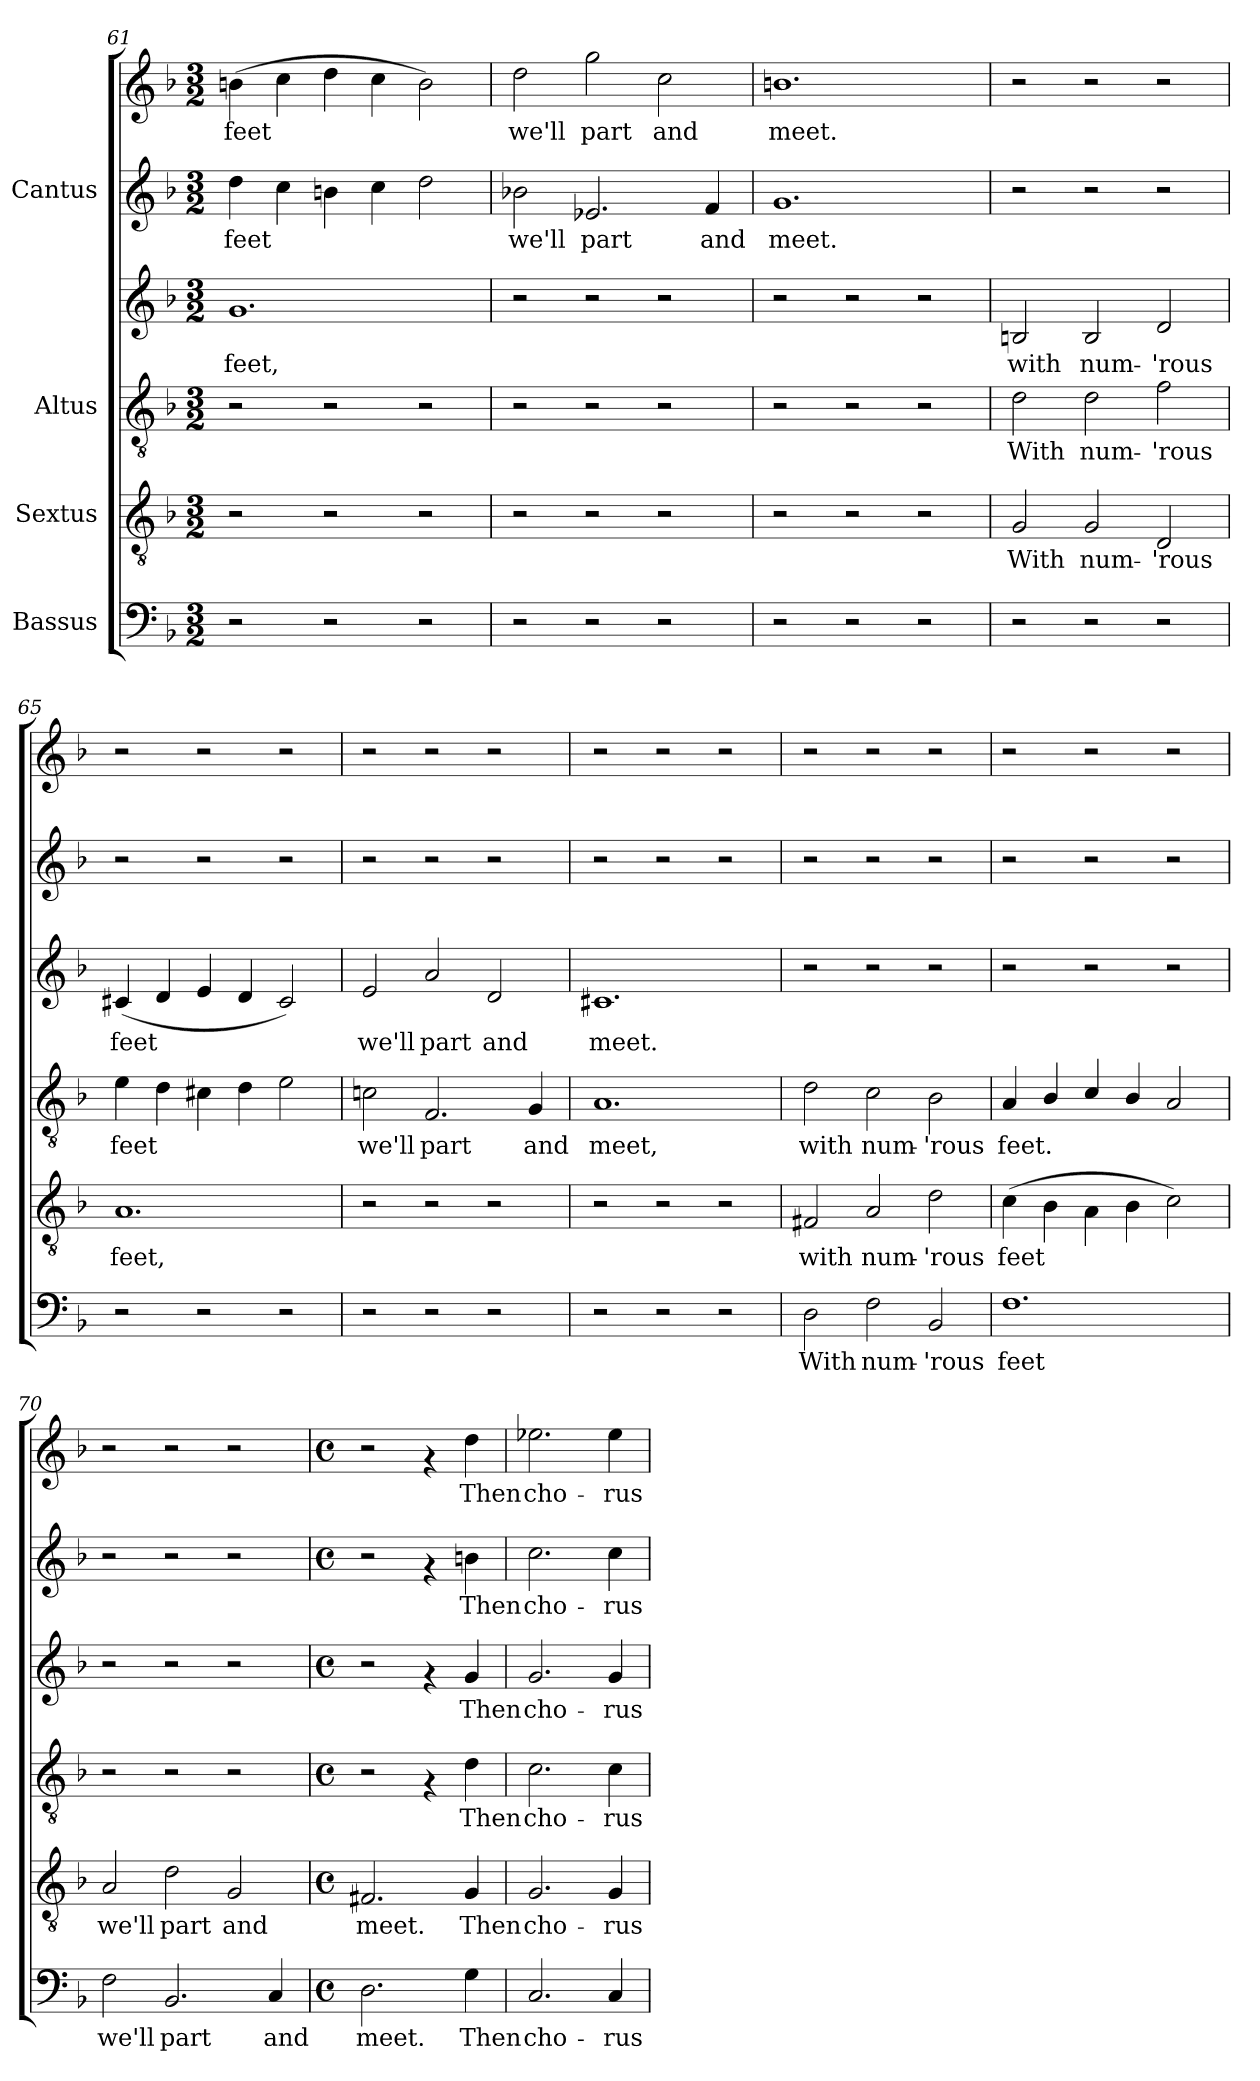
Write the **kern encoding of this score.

**kern	**text	**kern	**text	**kern	**text	**kern	**text	**kern	**text	**kern	**text
*part4	*part4	*part3	*part3	*part2	*part2	*part2	*part2	*part1	*part1	*part1	*part1
*staff6	*staff6	*staff5	*staff5	*staff4	*staff4	*staff3	*staff3	*staff2	*staff2	*staff1	*staff1
*I"Bassus	*	*I"Sextus	*	*I"Altus	*	*	*	*I"Cantus	*	*	*
*clefF4	*	*clefGv2	*	*clefGv2	*	*clefG2	*	*clefG2	*	*clefG2	*
*k[b-]	*	*k[b-]	*	*k[b-]	*	*k[b-]	*	*k[b-]	*	*k[b-]	*
*F:	*	*F:	*	*F:	*	*F:	*	*F:	*	*F:	*
*M3/2	*	*M3/2	*	*M3/2	*	*M3/2	*	*M3/2	*	*M3/2	*
=61	=61	=61	=61	=61	=61	=61	=61	=61	=61	=61	=61
!	!	!	!	!	!	!	!LO:LY:b:cj	!	!LO:LY:b:cj	!	!LO:LY:b:cj
2r	.	2r	.	2r	.	1.g	feet,	4dd\	feet	(>4bn\	feet
!	!	!	!	!	!	!	!	!	!LO:LY:b:cj	!	!LO:LY:b:cj
.	.	.	.	.	.	.	.	4cc\	.	4cc\	.
!	!	!	!	!	!	!	!	!	!LO:LY:b:cj	!	!LO:LY:b:cj
2r	.	2r	.	2r	.	.	.	4bn\	.	4dd\	.
!	!	!	!	!	!	!	!	!	!LO:LY:b:cj	!	!LO:LY:b:cj
.	.	.	.	.	.	.	.	4cc\	.	4cc\	.
!	!	!	!	!	!	!	!	!	!LO:LY:b:cj	!	!LO:LY:b:cj
2r	.	2r	.	2r	.	.	.	2dd\	.	2b\)	.
!!LO:PB:g=z
=62	=62	=62	=62	=62	=62	=62	=62	=62	=62	=62	=62
!	!	!	!	!	!	!	!	!	!LO:LY:b:cj	!	!LO:LY:b:cj
2r	.	2r	.	2r	.	2r	.	2b-X\	we'll	2dd\	we'll
!	!	!	!	!	!	!	!	!	!LO:LY:b:cj	!	!LO:LY:b:cj
2r	.	2r	.	2r	.	2r	.	2.e-X/	part	2gg\	part
!	!	!	!	!	!	!	!	!	!	!	!LO:LY:b:cj
2r	.	2r	.	2r	.	2r	.	.	.	2cc\	and
!	!	!	!	!	!	!	!	!	!LO:LY:b:cj	!	!
.	.	.	.	.	.	.	.	4f/	and	.	.
=63	=63	=63	=63	=63	=63	=63	=63	=63	=63	=63	=63
!	!	!	!	!	!	!	!	!	!LO:LY:b:cj	!	!LO:LY:b:cj
2r	.	2r	.	2r	.	2r	.	1.g	meet.	1.bn	meet.
2r	.	2r	.	2r	.	2r	.	.	.	.	.
2r	.	2r	.	2r	.	2r	.	.	.	.	.
=64	=64	=64	=64	=64	=64	=64	=64	=64	=64	=64	=64
!	!	!	!LO:LY:b:cj	!	!LO:LY:b:cj	!	!LO:LY:b:cj	!	!	!	!
2r	.	2G/	With	2d\	With	2Bn/	with	2r	.	2r	.
!	!	!	!LO:LY:b:cj	!	!LO:LY:b:cj	!	!LO:LY:b:cj	!	!	!	!
2r	.	2G/	num-	2d\	num-	2B/	num-	2r	.	2r	.
!	!	!	!LO:LY:b:cj	!	!LO:LY:b:cj	!	!LO:LY:b:cj	!	!	!	!
2r	.	2D/	-'rous	2f\	-'rous	2d/	-'rous	2r	.	2r	.
=65	=65	=65	=65	=65	=65	=65	=65	=65	=65	=65	=65
!	!	!	!LO:LY:b:cj	!	!LO:LY:b:cj	!	!LO:LY:b:cj	!	!	!	!
2r	.	1.A	feet,	4e\	feet	(<4c#X/	feet	2r	.	2r	.
!	!	!	!	!	!LO:LY:b:cj	!	!LO:LY:b:cj	!	!	!	!
.	.	.	.	4d\	.	4d/	.	.	.	.	.
!	!	!	!	!	!LO:LY:b:cj	!	!LO:LY:b:cj	!	!	!	!
2r	.	.	.	4c#X\	.	4e/	.	2r	.	2r	.
!	!	!	!	!	!LO:LY:b:cj	!	!LO:LY:b:cj	!	!	!	!
.	.	.	.	4d\	.	4d/	.	.	.	.	.
!	!	!	!	!	!LO:LY:b:cj	!	!LO:LY:b:cj	!	!	!	!
2r	.	.	.	2e\	.	2c#/)	.	2r	.	2r	.
=66	=66	=66	=66	=66	=66	=66	=66	=66	=66	=66	=66
!	!	!	!	!	!LO:LY:b:cj	!	!LO:LY:b:cj	!	!	!	!
2r	.	2r	.	2cn\	we'll	2e/	we'll	2r	.	2r	.
!	!	!	!	!	!LO:LY:b:cj	!	!LO:LY:b:cj	!	!	!	!
2r	.	2r	.	2.F/	part	2a/	part	2r	.	2r	.
!	!	!	!	!	!	!	!LO:LY:b:cj	!	!	!	!
2r	.	2r	.	.	.	2d/	and	2r	.	2r	.
!	!	!	!	!	!LO:LY:b:cj	!	!	!	!	!	!
.	.	.	.	4G/	and	.	.	.	.	.	.
!!LO:LB:g=z
=67	=67	=67	=67	=67	=67	=67	=67	=67	=67	=67	=67
!	!	!	!	!	!LO:LY:b:cj	!	!LO:LY:b:cj	!	!	!	!
2r	.	2r	.	1.A	meet,	1.c#X	meet.	2r	.	2r	.
2r	.	2r	.	.	.	.	.	2r	.	2r	.
2r	.	2r	.	.	.	.	.	2r	.	2r	.
=68	=68	=68	=68	=68	=68	=68	=68	=68	=68	=68	=68
!	!LO:LY:b:cj	!	!LO:LY:b:cj	!	!LO:LY:b:cj	!	!	!	!	!	!
2D\	With	2F#X/	with	2d\	with	2r	.	2r	.	2r	.
!	!LO:LY:b:cj	!	!LO:LY:b:cj	!	!LO:LY:b:cj	!	!	!	!	!	!
2F\	num-	2A/	num-	2c\	num-	2r	.	2r	.	2r	.
!	!LO:LY:b:cj	!	!LO:LY:b:cj	!	!LO:LY:b:cj	!	!	!	!	!	!
2BB-/	-'rous	2d\	-'rous	2B-\	-'rous	2r	.	2r	.	2r	.
=69	=69	=69	=69	=69	=69	=69	=69	=69	=69	=69	=69
!	!LO:LY:b:cj	!	!LO:LY:b:cj	!	!LO:LY:b:cj	!	!	!	!	!	!
1.F	feet	(>4c\	feet	4A/	feet.	2r	.	2r	.	2r	.
!	!	!	!LO:LY:b:cj	!	!LO:LY:b:cj	!	!	!	!	!	!
.	.	4B-\	.	4B-/	.	.	.	.	.	.	.
!	!	!	!LO:LY:b:cj	!	!LO:LY:b:cj	!	!	!	!	!	!
.	.	4A\	.	4c/	.	2r	.	2r	.	2r	.
!	!	!	!LO:LY:b:cj	!	!LO:LY:b:cj	!	!	!	!	!	!
.	.	4B-\	.	4B-/	.	.	.	.	.	.	.
!	!	!	!LO:LY:b:cj	!	!LO:LY:b:cj	!	!	!	!	!	!
.	.	2c\)	.	2A/	.	2r	.	2r	.	2r	.
=70	=70	=70	=70	=70	=70	=70	=70	=70	=70	=70	=70
!	!LO:LY:b:cj	!	!LO:LY:b:cj	!	!	!	!	!	!	!	!
2F\	we'll	2A/	we'll	2r	.	2r	.	2r	.	2r	.
!	!LO:LY:b:cj	!	!LO:LY:b:cj	!	!	!	!	!	!	!	!
2.BB-/	part	2d\	part	2r	.	2r	.	2r	.	2r	.
!	!	!	!LO:LY:b:cj	!	!	!	!	!	!	!	!
.	.	2G/	and	2r	.	2r	.	2r	.	2r	.
!	!LO:LY:b:cj	!	!	!	!	!	!	!	!	!	!
4C/	and	.	.	.	.	.	.	.	.	.	.
=71	=71	=71	=71	=71	=71	=71	=71	=71	=71	=71	=71
*M4/4	*	*M4/4	*	*M4/4	*	*M4/4	*	*M4/4	*	*M4/4	*
*met(c)	*	*met(c)	*	*met(c)	*	*met(c)	*	*met(c)	*	*met(c)	*
*	*	*	*	*	*	*	*	*	*	*MM156	*
!	!LO:LY:b:cj	!	!LO:LY:b:cj	!	!	!	!	!	!	!	!
2.D\	meet.	2.F#X/	meet.	2r	.	2r	.	2r	.	2r	.
.	.	.	.	4rF	.	4rf	.	4rf	.	4rf	.
!	!LO:LY:b:cj	!	!LO:LY:b:cj	!	!LO:LY:b:cj	!	!LO:LY:b:cj	!	!LO:LY:b:cj	!	!LO:LY:b:cj
4G\	Then	4G/	Then	4d\	Then	4g/	Then	4bn\	Then	4dd\	Then
!!LO:PB:g=z
=72	=72	=72	=72	=72	=72	=72	=72	=72	=72	=72	=72
!	!LO:LY:b:cj	!	!LO:LY:b:cj	!	!LO:LY:b:cj	!	!LO:LY:b:cj	!	!LO:LY:b:cj	!	!LO:LY:b:cj
2.C/	cho-	2.G/	cho-	2.c\	-cho-	2.g/	cho-	2.cc\	-cho-	2.ee-X\	cho-
!	!LO:LY:b:cj	!	!LO:LY:b:cj	!	!LO:LY:b:cj	!	!LO:LY:b:cj	!	!LO:LY:b:cj	!	!LO:LY:b:cj
4C/	-rus-	4G/	-rus-	4c\	-rus-	4g/	-rus-	4cc\	-rus-	4ee-\	-rus-
=	=	=	=	=	=	=	=	=	=	=	=
*-	*-	*-	*-	*-	*-	*-	*-	*-	*-	*-	*-
